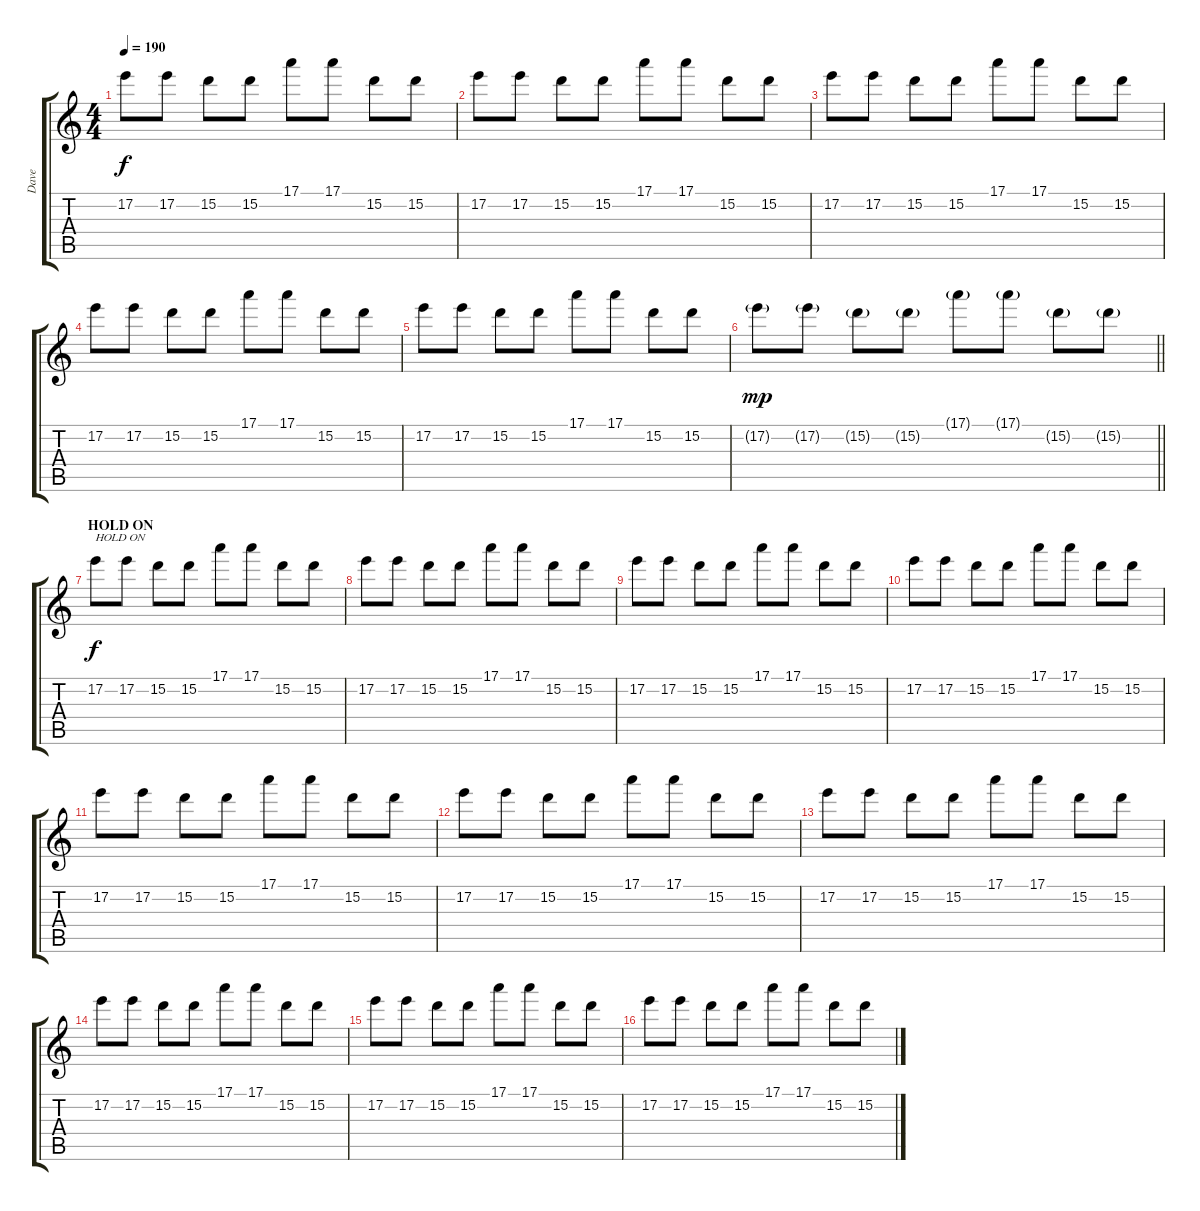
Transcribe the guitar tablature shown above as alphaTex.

\track ("Dave" "Dave") {instrument overdrivenguitar}
\staff {score tabs}
\tuning (E4 B3 G3 D3 A2 E2) {hide}
\ts (4 4)
\tempo 190
\clef g2
\ks c
17.2.8{dy f} 17.2.8 15.2.8 15.2.8 17.1.8 17.1.8 15.2.8 15.2.8 |
17.2.8 17.2.8 15.2.8 15.2.8 17.1.8 17.1.8 15.2.8 15.2.8 |
17.2.8 17.2.8 15.2.8 15.2.8 17.1.8 17.1.8 15.2.8 15.2.8 |
17.2.8 17.2.8 15.2.8 15.2.8 17.1.8 17.1.8 15.2.8 15.2.8 |
17.2.8 17.2.8 15.2.8 15.2.8 17.1.8 17.1.8 15.2.8 15.2.8 |
\barLineRight lightlight
17.2{g}.8{dy mp} 17.2{g}.8 15.2{g}.8 15.2{g}.8 17.1{g}.8 17.1{g}.8 15.2{g}.8 15.2{g}.8 |
\section ("" "HOLD ON")
17.2.8{txt "HOLD ON" dy f volume 11} 17.2.8 15.2.8 15.2.8 17.1.8 17.1.8 15.2.8 15.2.8 |
17.2.8 17.2.8 15.2.8 15.2.8 17.1.8 17.1.8 15.2.8 15.2.8 |
17.2.8 17.2.8 15.2.8 15.2.8 17.1.8 17.1.8 15.2.8 15.2.8 |
17.2.8 17.2.8 15.2.8 15.2.8 17.1.8 17.1.8 15.2.8 15.2.8 |
17.2.8 17.2.8 15.2.8 15.2.8 17.1.8 17.1.8 15.2.8 15.2.8 |
17.2.8 17.2.8 15.2.8 15.2.8 17.1.8 17.1.8 15.2.8 15.2.8 |
17.2.8 17.2.8 15.2.8 15.2.8 17.1.8 17.1.8 15.2.8 15.2.8 |
17.2.8 17.2.8 15.2.8 15.2.8 17.1.8 17.1.8 15.2.8 15.2.8 |
17.2.8 17.2.8 15.2.8 15.2.8 17.1.8 17.1.8 15.2.8 15.2.8 |
17.2.8 17.2.8 15.2.8 15.2.8 17.1.8 17.1.8 15.2.8 15.2.8
